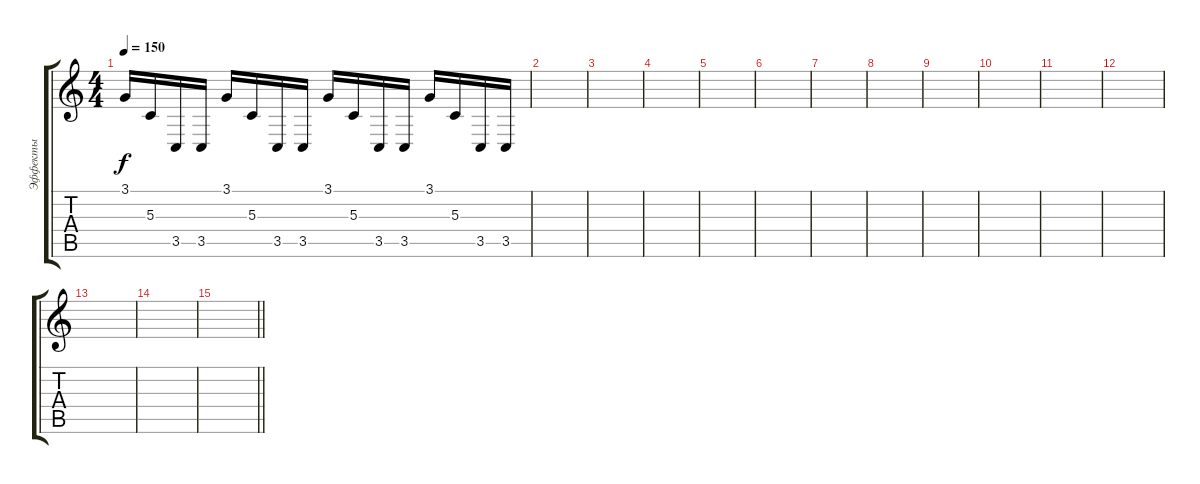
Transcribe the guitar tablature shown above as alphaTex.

\track ("Эффекты" "Эффекты") {instrument pad7halo}
\staff {score tabs}
\tuning (E4 B3 G3 D3 A2 E2) {hide}
\ts (4 4)
\tempo 150
\clef g2
\ks c
3.1.16{dy f} 5.3.16 3.5.16 3.5.16 3.1.16 5.3.16 3.5.16 3.5.16 3.1.16 5.3.16 3.5.16 3.5.16 3.1.16 5.3.16 3.5.16 3.5.16 |
|
|
|
|
|
|
|
|
|
|
|
|
|
\barLineRight lightlight
